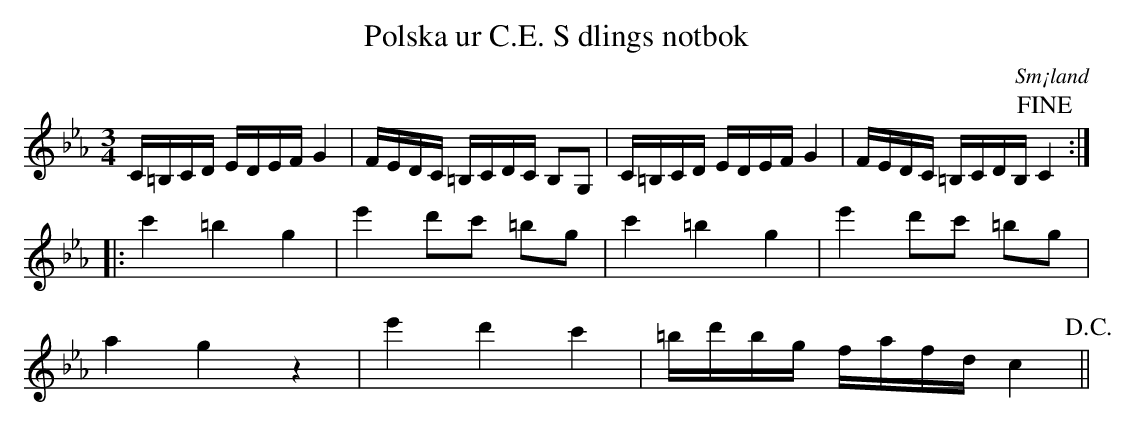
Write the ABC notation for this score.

X:1
T:Polska ur C.E. S dlings notbok
O:Sm¡land
M:3/4
L:1/16
K:Cm
C=B,CD EDEF G4 | FEDC =B,CDC B,2G,2 | C=B,CD EDEF G4 | FEDC =B,CDB, !fine!C4 ::
c'4 =b4 g4 | e'4 d'2c'2 =b2g2 | c'4 =b4 g4 | e'4 d'2c'2 =b2g2 |
a4 g4 z4 | e'4 d'4 c'4 | =bd'bg fafd c4 !D.C.!||
